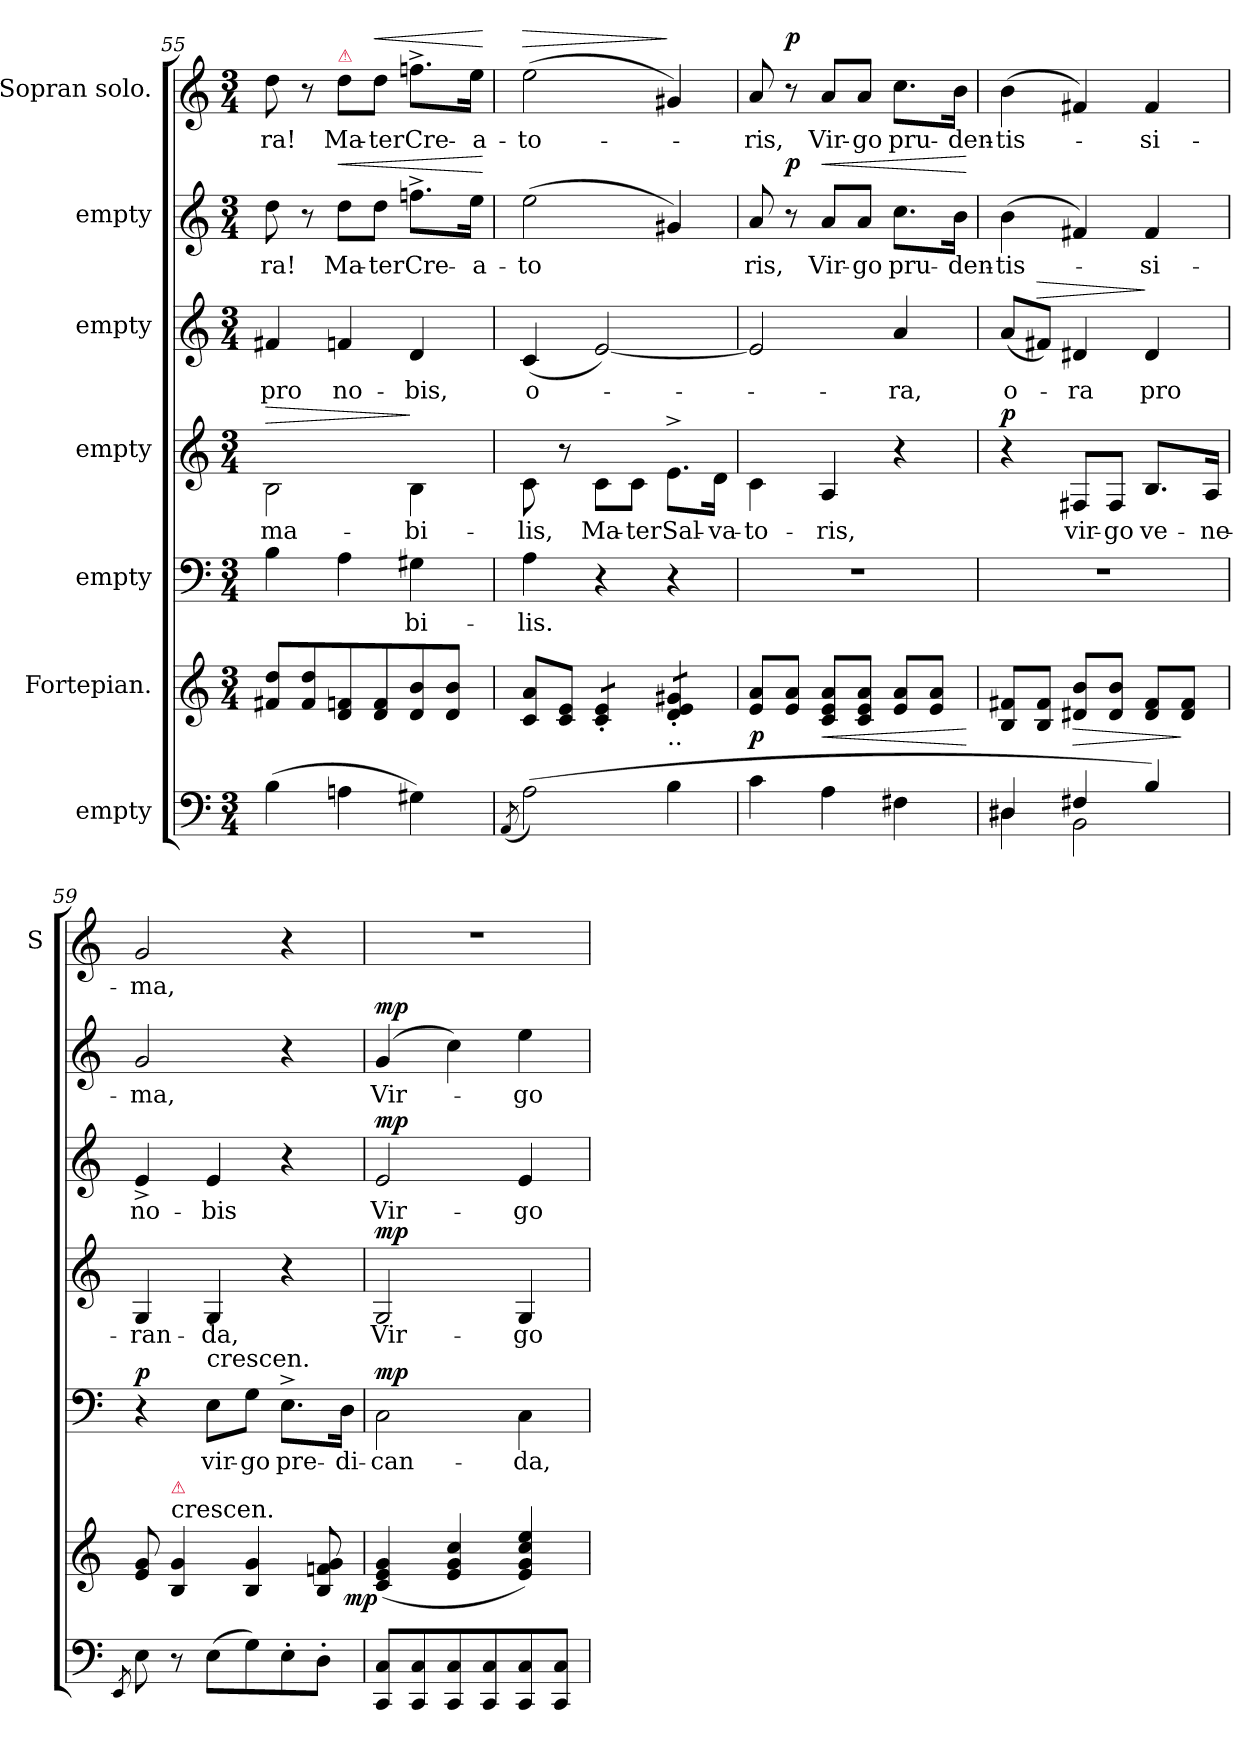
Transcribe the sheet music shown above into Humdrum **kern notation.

**kern	**kern	**dynam	**kern	**text	**dynam	**kern	**text	**dynam	**kern	**text	**dynam	**kern	**text	**dynam	**kern	**text	**dynam
*part7	*part6	*part6	*part5	*part5	*part5	*part4	*part4	*part4	*part3	*part3	*part3	*part2	*part2	*part2	*part1	*part1	*part1
*staff7	*staff6	*staff6	*staff5	*staff5	*staff5	*staff4	*staff4	*staff4	*staff3	*staff3	*staff3	*staff2	*staff2	*staff2	*staff1	*staff1	*staff1
*I"empty	*I"Fortepian.	*	*I"empty	*	*	*I"empty	*	*	*I"empty	*	*	*I"empty	*	*	*I"Sopran solo.	*	*
*	*	*	*	*	*	*	*	*	*	*	*	*	*	*	*I'S	*	*
*clefF4	*clefG2	*	*clefF4	*	*	*clefG2	*	*	*clefG2	*	*	*clefG2	*	*	*clefG2	*	*
*	*	*	*	*	*	*ITrd7c12	*	*	*	*	*	*	*	*	*	*	*
*k[]	*k[]	*	*k[]	*	*	*k[]	*	*	*k[]	*	*	*k[]	*	*	*k[]	*	*
*C:	*C:	*	*C:	*	*	*C:	*	*	*C:	*	*	*C:	*	*	*C:	*	*
*M3/4	*M3/4	*	*M3/4	*	*	*M3/4	*	*	*M3/4	*	*	*M3/4	*	*	*M3/4	*	*
=55	=55	=55	=55	=55	=55	=55	=55	=55	=55	=55	=55	=55	=55	=55	=55	=55	=55
!	!	!	!	!	!	!	!	!LO:HP:a	!	!	!	!	!	!	!	!	!
(4B\	8f#X/ 8dd/L	.	4B\	.	.	2BB\	-ma-	>	4f#X/	pro	.	8dd\	-ra!	.	8dd\	-ra!	.
.	8f#/ 8dd/	.	.	.	.	.	.	.	.	.	.	8r	.	.	8r	.	.
!	!	!	!	!	!	!	!	!	!	!	!	!	!	!	!LO:TX:a:color=crimson:t=⚠	!	!
!	!	!	!	!	!	!	!	!	!	!	!	!	!	!LO:HP:a	!	!LO:LY:color=blue	!
4An\	8d/ 8fn/	.	4A\	.	.	.	.	.	4fn/	no-	.	8dd\L	Ma-	<	8dd\L	Ma-	.
!	!	!	!	!	!	!	!	!	!	!	!	!	!	!	!	!	!LO:HP:a
.	8d/ 8f/	.	.	.	.	.	.	.	.	.	.	8dd\J	-ter	.	8dd\J	-ter	<
4G#X\)	8d/ 8b/	.	4G#X\	-bi-	.	4BB\	-bi-	]	4d/	-bis,	.	8.ffn^\L	Cre-	.	8.ffn^\L	Cre-	.
.	8d/ 8b/J	.	.	.	.	.	.	.	.	.	.	.	.	.	.	.	.
.	.	.	.	.	.	.	.	.	.	.	.	16ee\Jk	-a-	.	16ee\Jk	-a-	.
.	.	.	.	.	.	.	.	.	.	.	.	.	.	[	.	.	[
=56	=56	=56	=56	=56	=56	=56	=56	=56	=56	=56	=56	=56	=56	=56	=56	=56	=56
(8qAA/	.	.	.	.	.	.	.	.	.	.	.	.	.	.	.	.	.
!	!	!	!	!	!	!	!	!	!	!	!	!	!	!	!	!	!LO:HP:a
(2A\)	8c/ 8a/L	.	4A\	-lis.	.	8C\	-lis,	.	(4c/	o-	.	(>2ee\	-to	.	(>2ee\	-to-	>
.	8c/ 8e/J	.	.	.	.	8r	.	.	.	.	.	.	.	.	.	.	.
!	!LO:TX:b:t=..	!	!	!	!	!	!	!	!	!	!	!	!	!	!	!	!
*	*tremolo	*	*	*	*	*	*	*	*	*	*	*	*	*	*	*	*
.	8c'/ 8e'/L	.	4r	.	.	8C\L	Ma-	.	[2e/)	.	.	.	.	.	.	.	.
.	8c'/ 8e'/J	.	.	.	.	8C\J	-ter	.	.	.	.	.	.	.	.	.	.
!	!LO:TX:b:t=..	!	!	!	!	!	!	!	!	!	!	!	!	!	!	!	!
4B\	8d'/ 8e'/ 8g#X'/L	.	4r	.	.	8.E^\L	Sal-	.	.	.	.	4g#X/)	.	.	4g#X/)	.	]
.	8d'/ 8e'/ 8g#X'/J	.	.	.	.	.	.	.	.	.	.	.	.	.	.	.	.
*	*Xtremolo	*	*	*	*	*	*	*	*	*	*	*	*	*	*	*	*
.	.	.	.	.	.	16D\Jk	-va-	.	.	.	.	.	.	.	.	.	.
=57	=57	=57	=57	=57	=57	=57	=57	=57	=57	=57	=57	=57	=57	=57	=57	=57	=57
4c\	8e/ 8a/L	p	2.r	.	.	4C\	-to-	.	2e/]	.	.	8a/	ris,	.	8a/	ris,	.
!	!	!	!	!	!	!	!	!	!	!	!	!	!	!LO:DY:a	!	!	!LO:DY:a
.	8e/ 8a/J	.	.	.	.	.	.	.	.	.	.	8r	.	p	8r	.	p
!	!	!LO:HP:b	!	!	!	!	!	!	!	!	!	!	!	!LO:HP:a	!	!	!
4A\	8c/ 8e/ 8a/L	<	.	.	.	4AA/	-ris,	.	.	.	.	8a/L	Vir-	<	8a/L	Vir-	.
.	8c/ 8e/ 8a/J	.	.	.	.	.	.	.	.	.	.	8a/J	-go	.	8a/J	-go	.
4F#X\	8e/ 8a/L	.	.	.	.	4r	.	.	4a/	-ra,	.	8.cc\L	pru-	.	8.cc\L	pru-	.
.	8e/ 8a/J	.	.	.	.	.	.	.	.	.	.	.	.	.	.	.	.
.	.	.	.	.	.	.	.	.	.	.	.	16b\Jk	-den-	.	16b\Jk	-den-	.
.	.	[	.	.	.	.	.	.	.	.	.	.	.	[	.	.	.
=58	=58	=58	=58	=58	=58	=58	=58	=58	=58	=58	=58	=58	=58	=58	=58	=58	=58
*^	*	*	*	*	*	*	*	*	*	*	*	*	*	*	*	*	*
!	!	!	!	!	!	!	!	!	!LO:DY:b	!	!	!	!	!	!	!	!	!
4D#X/	4D#X\	8B/ 8f#X/L	.	2.r	.	.	4r	.	p	(8a/L	o-	.	(>4b\	-tis-	.	(4b\	-tis-	.
!	!	!	!	!	!	!	!	!	!	!	!	!LO:HP:a	!	!	!	!	!	!
.	.	8B/ 8f#/J	.	.	.	.	.	.	.	8f#X/J)	.	>	.	.	.	.	.	.
!	!	!	!LO:HP:b	!	!	!	!	!	!	!	!	!	!	!	!	!	!	!
4F#X/	2BB\	8d#X/ 8b/L	>	.	.	.	8FF#X/L	vir-	.	4d#X/	-ra	.	4f#X/)	.	.	4f#X/)	.	.
.	.	8d#/ 8b/J	.	.	.	.	8FF#/J	-go	.	.	.	.	.	.	.	.	.	.
4B/)	.	8d#/ 8f#/L	.	.	.	.	8.BB/L	ve-	.	4d#/	pro	]	4f#/	-si-	.	4f#/	-si-	.
.	.	8d#/ 8f#/J	]	.	.	.	.	.	.	.	.	.	.	.	.	.	.	.
.	.	.	.	.	.	.	16AA/Jk	-ne-	.	.	.	.	.	.	.	.	.	.
*v	*v	*	*	*	*	*	*	*	*	*	*	*	*	*	*	*	*	*
=59	=59	=59	=59	=59	=59	=59	=59	=59	=59	=59	=59	=59	=59	=59	=59	=59	=59
8qEE/	.	.	.	.	.	.	.	.	.	.	.	.	.	.	.	.	.
!	!	!	!	!	!LO:DY:a	!	!	!	!	!	!	!	!	!	!	!	!
8E\	8e/ 8g/	.	4r	.	p	4GG/	-ran-	.	4e^/	no-	.	2g/	-ma,	.	2g/	-ma,	.
!	!LO:TX:t=crescen.	!	!	!	!	!	!	!	!	!	!	!	!	!	!	!	!
!	!LO:TX:a:color=crimson:t=⚠	!	!	!	!	!	!	!	!	!	!	!	!	!	!	!	!
8r	4B/ 4g/	.	.	.	.	.	.	.	.	.	.	.	.	.	.	.	.
!	!	!	!LO:TX:a:t=crescen.	!	!	!	!	!	!	!	!	!	!	!	!	!	!
(8E\L	.	.	8E\L	vir-	.	4GG/	-da,	.	4e/	-bis	.	.	.	.	.	.	.
8G\)	4B/ 4g/	.	8G\J	-go	.	.	.	.	.	.	.	.	.	.	.	.	.
8E'\	.	.	8.E^\L	pre-	.	4r	.	.	4r	.	.	4r	.	.	4r	.	.
8D'\J	8B/ 8fn/ 8g/	.	.	.	.	.	.	.	.	.	.	.	.	.	.	.	.
.	.	.	16D\Jk	-di-	.	.	.	.	.	.	.	.	.	.	.	.	.
=60	=60	=60	=60	=60	=60	=60	=60	=60	=60	=60	=60	=60	=60	=60	=60	=60	=60
!	!	!LO:DY:rj	!	!	!LO:DY:a	!	!	!LO:DY:a	!	!	!LO:DY:a	!	!	!LO:DY:a	!	!	!
8CC/ 8C/L	(>4c/ 4e/ 4g/	mp	2C\	-can-	mp	2GG/	Vir-	mp	2e/	Vir-	mp	(4g/	Vir-	mp	2.r	.	.
8CC/ 8C/	.	.	.	.	.	.	.	.	.	.	.	.	.	.	.	.	.
8CC/ 8C/	4e/ 4g/ 4cc/	.	.	.	.	.	.	.	.	.	.	4cc\)	.	.	.	.	.
8CC/ 8C/	.	.	.	.	.	.	.	.	.	.	.	.	.	.	.	.	.
8CC/ 8C/	4e/ 4g/ 4cc/ 4ee/)	.	4C\	-da,	.	4GG/	-go	.	4e/	-go	.	4ee\	-go	.	.	.	.
8CC/ 8C/J	.	.	.	.	.	.	.	.	.	.	.	.	.	.	.	.	.
=	=	=	=	=	=	=	=	=	=	=	=	=	=	=	=	=	=
*-	*-	*-	*-	*-	*-	*-	*-	*-	*-	*-	*-	*-	*-	*-	*-	*-	*-
